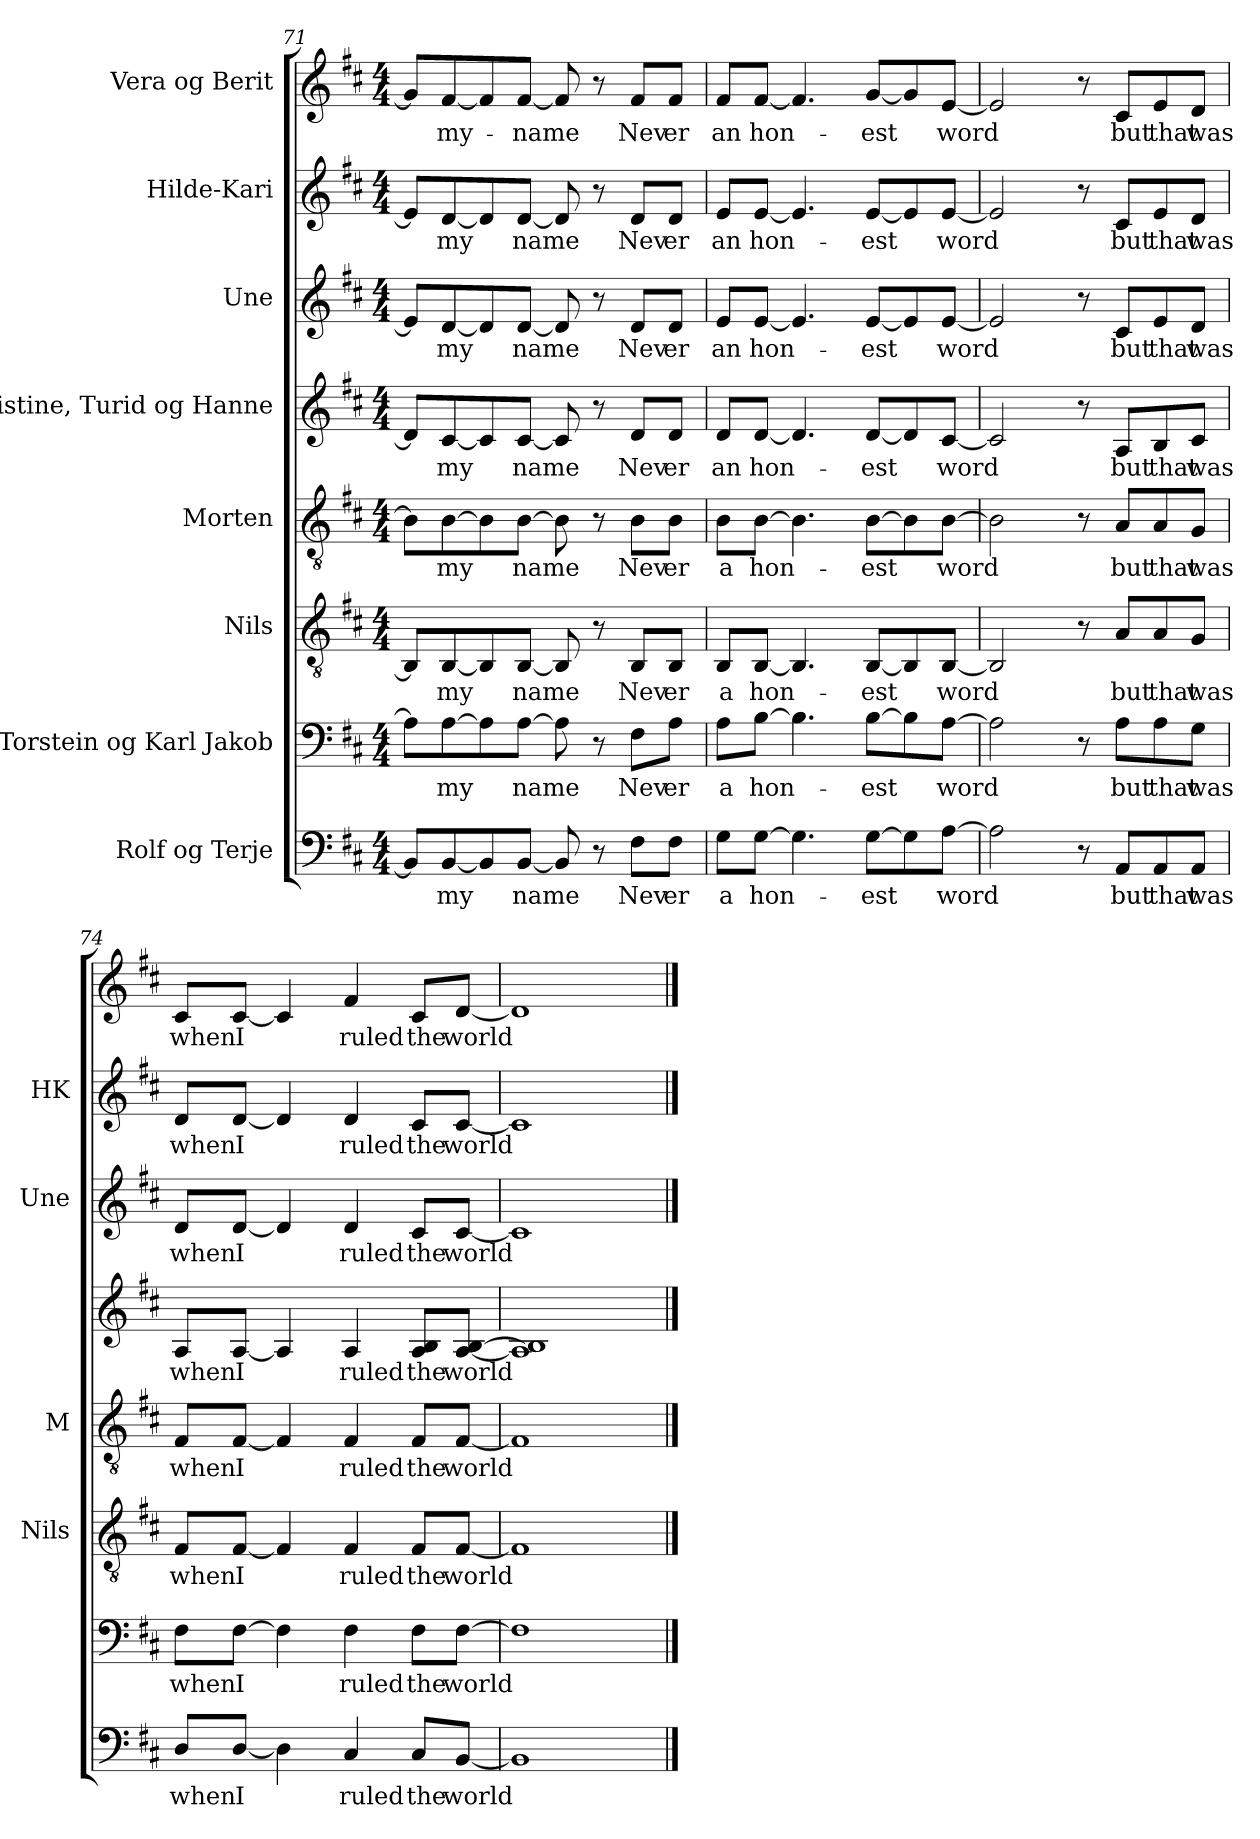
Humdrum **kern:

**kern	**text	**kern	**text	**kern	**text	**kern	**text	**kern	**text	**kern	**text	**kern	**text	**kern	**text
*part8	*part8	*part7	*part7	*part6	*part6	*part5	*part5	*part4	*part4	*part3	*part3	*part2	*part2	*part1	*part1
*staff8	*staff8	*staff7	*staff7	*staff6	*staff6	*staff5	*staff5	*staff4	*staff4	*staff3	*staff3	*staff2	*staff2	*staff1	*staff1
*I"Rolf og Terje	*	*I"Torstein og Karl Jakob	*	*I"Nils	*	*I"Morten	*	*I"Kristine, Turid og Hanne	*	*I"Une	*	*I"Hilde-Kari	*	*I"Vera og Berit	*
*	*	*	*	*I'Nils	*	*I'M	*	*	*	*I'Une	*	*I'HK	*	*	*
*clefF4	*	*clefF4	*	*clefGv2	*	*clefGv2	*	*clefG2	*	*clefG2	*	*clefG2	*	*clefG2	*
*k[f#c#]	*	*k[f#c#]	*	*k[f#c#]	*	*k[f#c#]	*	*k[f#c#]	*	*k[f#c#]	*	*k[f#c#]	*	*k[f#c#]	*
*M4/4	*	*M4/4	*	*M4/4	*	*M4/4	*	*M4/4	*	*M4/4	*	*M4/4	*	*M4/4	*
=71	=71	=71	=71	=71	=71	=71	=71	=71	=71	=71	=71	=71	=71	=71	=71
8BB/L]	.	8A\L]	.	8BB/L]	.	8B\L]	.	8d/L]	.	8e/L]	.	8e/L]	.	8g/L]	.
!	!LO:LY:b	!	!LO:LY:b	!	!LO:LY:b	!	!LO:LY:b	!	!LO:LY:b	!	!LO:LY:b	!	!LO:LY:b	!	!LO:LY:b
[8BB/	my	[8A\	my	[8BB/	my	[8B\	my	[8c#/	my	[8d/	my	[8d/	my	[8f#/	-my-
8BB/]	.	8A\]	.	8BB/]	.	8B\]	.	8c#/]	.	8d/]	.	8d/]	.	8f#/]	.
!	!LO:LY:b	!	!LO:LY:b	!	!LO:LY:b	!	!LO:LY:b	!	!LO:LY:b	!	!LO:LY:b	!	!LO:LY:b	!	!LO:LY:b
[8BB/J	name	[8A\J	name	[8BB/J	name	[8B\J	name	[8c#/J	name	[8d/J	name	[8d/J	name	[8f#/J	-name
8BB/]	.	8A\]	.	8BB/]	.	8B\]	.	8c#/]	.	8d/]	.	8d/]	.	8f#/]	.
8r	.	8r	.	8r	.	8r	.	8r	.	8r	.	8r	.	8r	.
!	!LO:LY:b	!	!LO:LY:b	!	!LO:LY:b	!	!LO:LY:b	!	!LO:LY:b	!	!LO:LY:b	!	!LO:LY:b	!	!LO:LY:b
8F#\L	Nev-	8F#\L	Nev-	8BB/L	Nev-	8B\L	Nev-	8d/L	Nev-	8d/L	Nev-	8d/L	Nev-	8f#/L	Nev-
!	!LO:LY:b	!	!LO:LY:b	!	!LO:LY:b	!	!LO:LY:b	!	!LO:LY:b	!	!LO:LY:b	!	!LO:LY:b	!	!LO:LY:b
8F#\J	-er	8A\J	-er	8BB/J	-er	8B\J	-er	8d/J	-er	8d/J	-er	8d/J	-er	8f#/J	-er
!!LO:PB:g=z
=72	=72	=72	=72	=72	=72	=72	=72	=72	=72	=72	=72	=72	=72	=72	=72
!	!LO:LY:b	!	!LO:LY:b	!	!LO:LY:b	!	!LO:LY:b	!	!LO:LY:b	!	!LO:LY:b	!	!LO:LY:b	!	!LO:LY:b
8G\L	a	8A\L	a	8BB/L	a	8B\L	a	8d/L	an	8e/L	an	8e/L	an	8f#/L	an
!	!LO:LY:b	!	!LO:LY:b	!	!LO:LY:b	!	!LO:LY:b	!	!LO:LY:b	!	!LO:LY:b	!	!LO:LY:b	!	!LO:LY:b
[8G\J	hon-	[8B\J	hon-	[8BB/J	hon-	[8B\J	hon-	[8d/J	hon-	[8e/J	hon-	[8e/J	hon-	[8f#/J	hon-
4.G\]	.	4.B\]	.	4.BB/]	.	4.B\]	.	4.d/]	.	4.e/]	.	4.e/]	.	4.f#/]	.
!	!LO:LY:b	!	!LO:LY:b	!	!LO:LY:b	!	!LO:LY:b	!	!LO:LY:b	!	!LO:LY:b	!	!LO:LY:b	!	!LO:LY:b
[8G\L	-est	[8B\L	-est	[8BB/L	-est	[8B\L	-est	[8d/L	-est	[8e/L	-est	[8e/L	-est	[8g/L	-est
8G\]	.	8B\]	.	8BB/]	.	8B\]	.	8d/]	.	8e/]	.	8e/]	.	8g/]	.
!	!LO:LY:b	!	!LO:LY:b	!	!LO:LY:b	!	!LO:LY:b	!	!LO:LY:b	!	!LO:LY:b	!	!LO:LY:b	!	!LO:LY:b
[8A\J	word	[8A\J	word	[8BB/J	word	[8B\J	word	[8c#/J	word	[8e/J	word	[8e/J	word	[8e/J	word
=73	=73	=73	=73	=73	=73	=73	=73	=73	=73	=73	=73	=73	=73	=73	=73
2A\]	.	2A\]	.	2BB/]	.	2B\]	.	2c#/]	.	2e/]	.	2e/]	.	2e/]	.
8r	.	8r	.	8r	.	8r	.	8r	.	8r	.	8r	.	8r	.
!	!LO:LY:b	!	!LO:LY:b	!	!LO:LY:b	!	!LO:LY:b	!	!LO:LY:b	!	!LO:LY:b	!	!LO:LY:b	!	!LO:LY:b
8AA/L	but	8A\L	but	8A/L	but	8A/L	but	8A/L	but	8c#/L	but	8c#/L	but	8c#/L	but
!	!LO:LY:b	!	!LO:LY:b	!	!LO:LY:b	!	!LO:LY:b	!	!LO:LY:b	!	!LO:LY:b	!	!LO:LY:b	!	!LO:LY:b
8AA/	that	8A\	that	8A/	that	8A/	that	8B/	that	8e/	that	8e/	that	8e/	that
!	!LO:LY:b	!	!LO:LY:b	!	!LO:LY:b	!	!LO:LY:b	!	!LO:LY:b	!	!LO:LY:b	!	!LO:LY:b	!	!LO:LY:b
8AA/J	was	8G\J	was	8G/J	was	8G/J	was	8c#/J	was	8d/J	was	8d/J	was	8d/J	was
=74	=74	=74	=74	=74	=74	=74	=74	=74	=74	=74	=74	=74	=74	=74	=74
!	!LO:LY:b	!	!LO:LY:b	!	!LO:LY:b	!	!LO:LY:b	!	!LO:LY:b	!	!LO:LY:b	!	!LO:LY:b	!	!LO:LY:b
8D/L	when	8F#\L	when	8F#/L	when	8F#/L	when	8A/L	when	8d/L	when	8d/L	when	8c#/L	when
!	!LO:LY:b	!	!LO:LY:b	!	!LO:LY:b	!	!LO:LY:b	!	!LO:LY:b	!	!LO:LY:b	!	!LO:LY:b	!	!LO:LY:b
[8D/J	I	[8F#\J	I	[8F#/J	I	[8F#/J	I	[8A/J	I	[8d/J	I	[8d/J	I	[8c#/J	I
4D\]	.	4F#\]	.	4F#/]	.	4F#/]	.	4A/]	.	4d/]	.	4d/]	.	4c#/]	.
!	!LO:LY:b	!	!LO:LY:b	!	!LO:LY:b	!	!LO:LY:b	!	!LO:LY:b	!	!LO:LY:b	!	!LO:LY:b	!	!LO:LY:b
4C#/	ruled	4F#\	ruled	4F#/	ruled	4F#/	ruled	4A/	ruled	4d/	ruled	4d/	ruled	4f#/	ruled
!	!LO:LY:b	!	!LO:LY:b	!	!LO:LY:b	!	!LO:LY:b	!	!LO:LY:b	!	!LO:LY:b	!	!LO:LY:b	!	!LO:LY:b
8C#/L	the	8F#\L	the	8F#/L	the	8F#/L	the	8A/ 8B/L	the	8c#/L	the	8c#/L	the	8c#/L	the
!	!LO:LY:b	!	!LO:LY:b	!	!LO:LY:b	!	!LO:LY:b	!	!LO:LY:b	!	!LO:LY:b	!	!LO:LY:b	!	!LO:LY:b
[8BB/J	world	[8F#\J	world	[8F#/J	world	[8F#/J	world	[8A/ [8B/J	world	[8c#/J	world	[8c#/J	world	[8d/J	world
=75	=75	=75	=75	=75	=75	=75	=75	=75	=75	=75	=75	=75	=75	=75	=75
1BB]	.	1F#]	.	1F#]	.	1F#]	.	1A] 1B]	.	1c#]	.	1c#]	.	1d]	.
==	==	==	==	==	==	==	==	==	==	==	==	==	==	==	==
*-	*-	*-	*-	*-	*-	*-	*-	*-	*-	*-	*-	*-	*-	*-	*-
